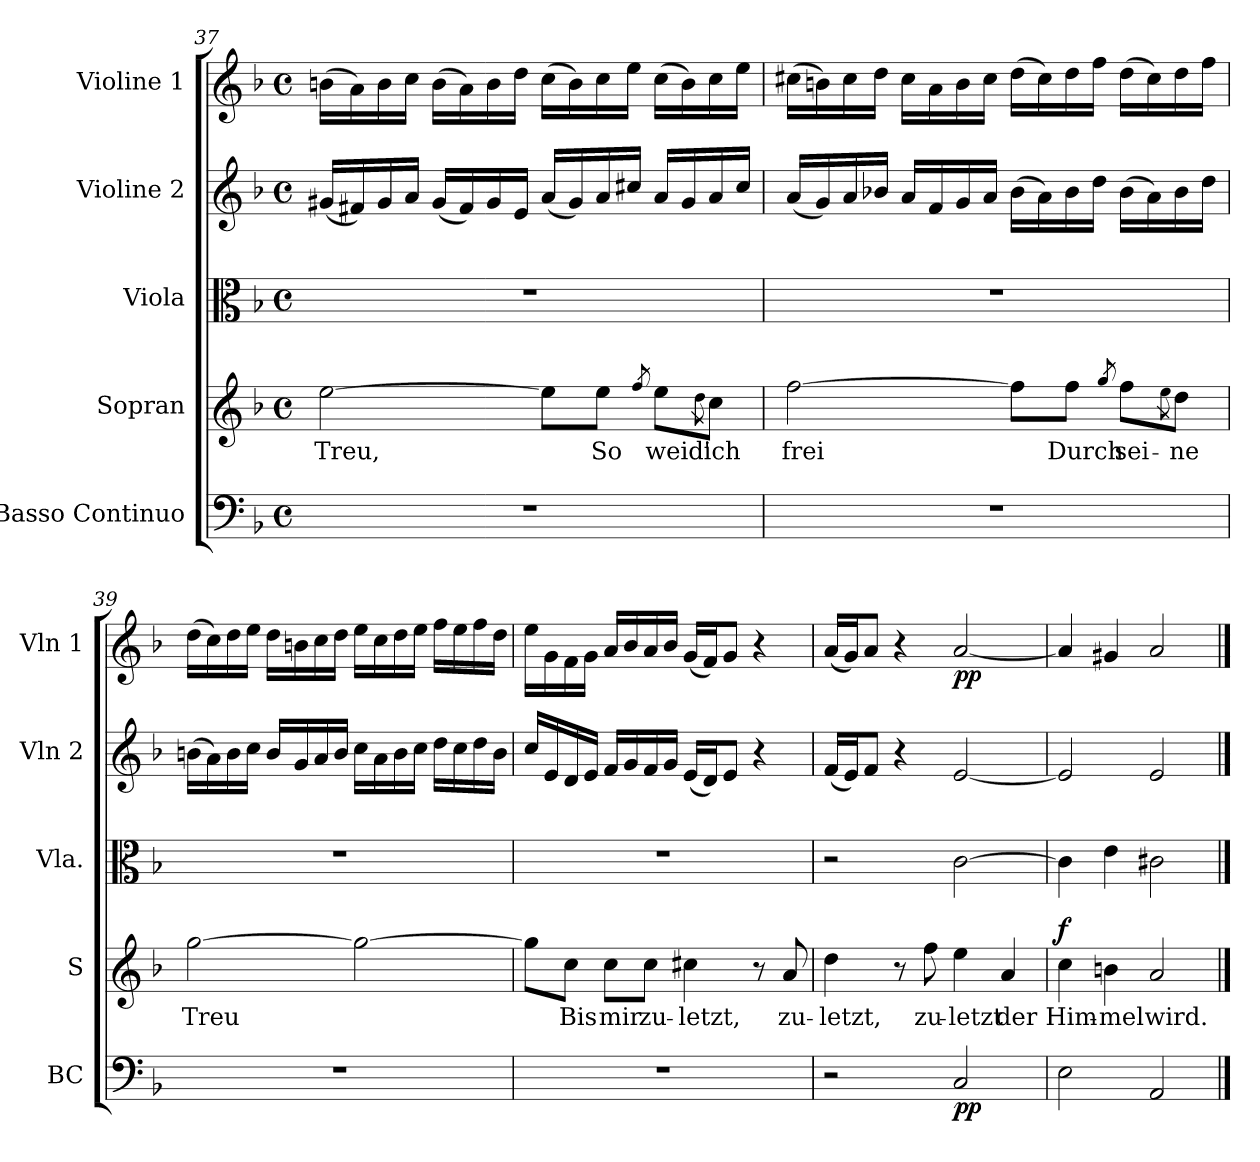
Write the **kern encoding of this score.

**kern	**dynam	**kern	**text	**dynam	**kern	**kern	**kern	**dynam
*part5	*part5	*part4	*part4	*part4	*part3	*part2	*part1	*part1
*staff5	*staff5	*staff4	*staff4	*staff4	*staff3	*staff2	*staff1	*staff1
*I"Basso Continuo	*	*I"Sopran	*	*	*I"Viola	*I"Violine 2	*I"Violine 1	*
*I'BC	*	*I'S	*	*	*I'Vla.	*I'Vln 2	*I'Vln 1	*
!!LO:LB:g=z
*clefF4	*	*clefG2	*	*	*clefC3	*clefG2	*clefG2	*
*ITrd7c12	*	*	*	*	*	*	*	*
*k[b-]	*	*k[b-]	*	*	*k[b-]	*k[b-]	*k[b-]	*
*M4/4	*	*M4/4	*	*	*M4/4	*M4/4	*M4/4	*
*met(c)	*	*met(c)	*	*	*met(c)	*met(c)	*met(c)	*
=37	=37	=37	=37	=37	=37	=37	=37	=37
!	!	!	!LO:LY:b	!	!	!	!	!
1r	.	[2ee\	Treu,	.	1r	(<16g#X/LL	(>16bn\LL	.
.	.	.	.	.	.	16f#X/)	16a\)	.
.	.	.	.	.	.	16g#/	16b\	.
.	.	.	.	.	.	16a/JJ	16cc\JJ	.
.	.	.	.	.	.	(<16g#/LL	(>16b\LL	.
.	.	.	.	.	.	16f#/)	16a\)	.
.	.	.	.	.	.	16g#/	16b\	.
.	.	.	.	.	.	16e/JJ	16dd\JJ	.
.	.	8ee\L]	.	.	.	(<16a/LL	(>16cc\LL	.
.	.	.	.	.	.	16g#/)	16b\)	.
!	!	!	!LO:LY:b	!	!	!	!	!
.	.	8ee\J	So	.	.	16a/	16cc\	.
.	.	.	.	.	.	16cc#X/JJ	16ee\JJ	.
.	.	8qff!/	.	.	.	.	.	.
!	!	!	!LO:LY:b	!	!	!	!	!
.	.	8ee\L	weid'	.	.	16a/LL	(>16cc\LL	.
.	.	.	.	.	.	16g#/	16b\)	.
.	.	8qdd!\	.	.	.	.	.	.
!	!	!	!LO:LY:b	!	!	!	!	!
.	.	8cc\J	ich	.	.	16a/	16cc\	.
.	.	.	.	.	.	16cc#/JJ	16ee\JJ	.
=38	=38	=38	=38	=38	=38	=38	=38	=38
!	!	!	!LO:LY:b	!	!	!	!	!
1r	.	[2ff\	frei	.	1r	(<16a/LL	(>16cc#X\LL	.
.	.	.	.	.	.	16g/)	16bn\)	.
.	.	.	.	.	.	16a/	16cc#\	.
.	.	.	.	.	.	16b-X/JJ	16dd\JJ	.
.	.	.	.	.	.	16a/LL	16cc#\LL	.
.	.	.	.	.	.	16f/	16a\	.
.	.	.	.	.	.	16g/	16b\	.
.	.	.	.	.	.	16a/JJ	16cc#\JJ	.
.	.	8ff\L]	.	.	.	(>16b-\LL	(>16dd\LL	.
.	.	.	.	.	.	16a\)	16cc#\)	.
!	!	!	!LO:LY:b	!	!	!	!	!
.	.	8ff\J	Durch	.	.	16b-\	16dd\	.
.	.	.	.	.	.	16dd\JJ	16ff\JJ	.
.	.	8qgg!/	.	.	.	.	.	.
!	!	!	!LO:LY:b	!	!	!	!	!
.	.	8ff\L	sei-	.	.	(>16b-\LL	(>16dd\LL	.
.	.	.	.	.	.	16a\)	16cc#\)	.
.	.	8qee!\	.	.	.	.	.	.
!	!	!	!LO:LY:b	!	!	!	!	!
.	.	8dd\J	-ne	.	.	16b-\	16dd\	.
.	.	.	.	.	.	16dd\JJ	16ff\JJ	.
!!LO:PB:g=z
=39	=39	=39	=39	=39	=39	=39	=39	=39
!	!	!	!LO:LY:b	!	!	!	!	!
1r	.	[2gg\	Treu	.	1r	(>16bn\LL	(>16dd\LL	.
.	.	.	.	.	.	16a\)	16cc\)	.
.	.	.	.	.	.	16b\	16dd\	.
.	.	.	.	.	.	16cc\JJ	16ee\JJ	.
.	.	.	.	.	.	16b/LL	16dd\LL	.
.	.	.	.	.	.	16g/	16bn\	.
.	.	.	.	.	.	16a/	16cc\	.
.	.	.	.	.	.	16b/JJ	16dd\JJ	.
.	.	2gg\_	.	.	.	16cc\LL	16ee\LL	.
.	.	.	.	.	.	16a\	16cc\	.
.	.	.	.	.	.	16b\	16dd\	.
.	.	.	.	.	.	16cc\JJ	16ee\JJ	.
.	.	.	.	.	.	16dd\LL	16ff\LL	.
.	.	.	.	.	.	16cc\	16ee\	.
.	.	.	.	.	.	16dd\	16ff\	.
.	.	.	.	.	.	16b\JJ	16dd\JJ	.
=40	=40	=40	=40	=40	=40	=40	=40	=40
1r	.	8gg\L]	.	.	1r	16cc/LL	16ee\LL	.
.	.	.	.	.	.	16e/	16g\	.
!	!	!	!LO:LY:b	!	!	!	!	!
.	.	8cc\J	Bis	.	.	16d/	16f\	.
.	.	.	.	.	.	16e/JJ	16g\JJ	.
!	!	!	!LO:LY:b	!	!	!	!	!
.	.	8cc\L	mir	.	.	16f/LL	16a/LL	.
.	.	.	.	.	.	16g/	16b-/	.
!	!	!	!LO:LY:b	!	!	!	!	!
.	.	8cc\J	zu-	.	.	16f/	16a/	.
.	.	.	.	.	.	16g/JJ	16b-/JJ	.
!	!	!	!LO:LY:b	!	!	!	!	!
.	.	4cc#X\	-letzt,	.	.	(<16e/LL	(<16g/LL	.
.	.	.	.	.	.	16d/J)	16f/J)	.
.	.	.	.	.	.	8e/J	8g/J	.
.	.	8r	.	.	.	4r	4r	.
!	!	!	!LO:LY:b	!	!	!	!	!
.	.	8a/	zu-	.	.	.	.	.
=41	=41	=41	=41	=41	=41	=41	=41	=41
!	!	!	!LO:LY:b	!	!	!	!	!
2r	.	4dd\	-letzt,	.	2r	(<16f/LL	(<16a/LL	.
.	.	.	.	.	.	16e/J)	16g/J)	.
.	.	.	.	.	.	8f/J	8a/J	.
.	.	8r	.	.	.	4r	4r	.
!	!	!	!LO:LY:b	!	!	!	!	!
.	.	8ff\	zu-	.	.	.	.	.
!	!LO:DY:b	!	!LO:LY:b	!	!	!	!	!LO:DY:b
2CC/	pp	4ee\	-letzt	.	[2c\	[2e/	[2a/	pp
!	!	!	!LO:LY:b	!	!	!	!	!
.	.	4a/	der	.	.	.	.	.
!!LO:LB:g=z
=42	=42	=42	=42	=42	=42	=42	=42	=42
!	!	!	!LO:LY:b	!LO:DY:b	!	!	!	!
2EE\	.	4cc\	Him-	f	4c\]	2e/]	4a/]	.
!	!	!	!LO:LY:b	!	!	!	!	!
.	.	4bn\	-mel	.	4e\	.	4g#X/	.
!	!	!	!LO:LY:b	!	!	!	!	!
2AAA/	.	2a/	wird.	.	2c#X\	2e/	2a/	.
==	==	==	==	==	==	==	==	==
*-	*-	*-	*-	*-	*-	*-	*-	*-
